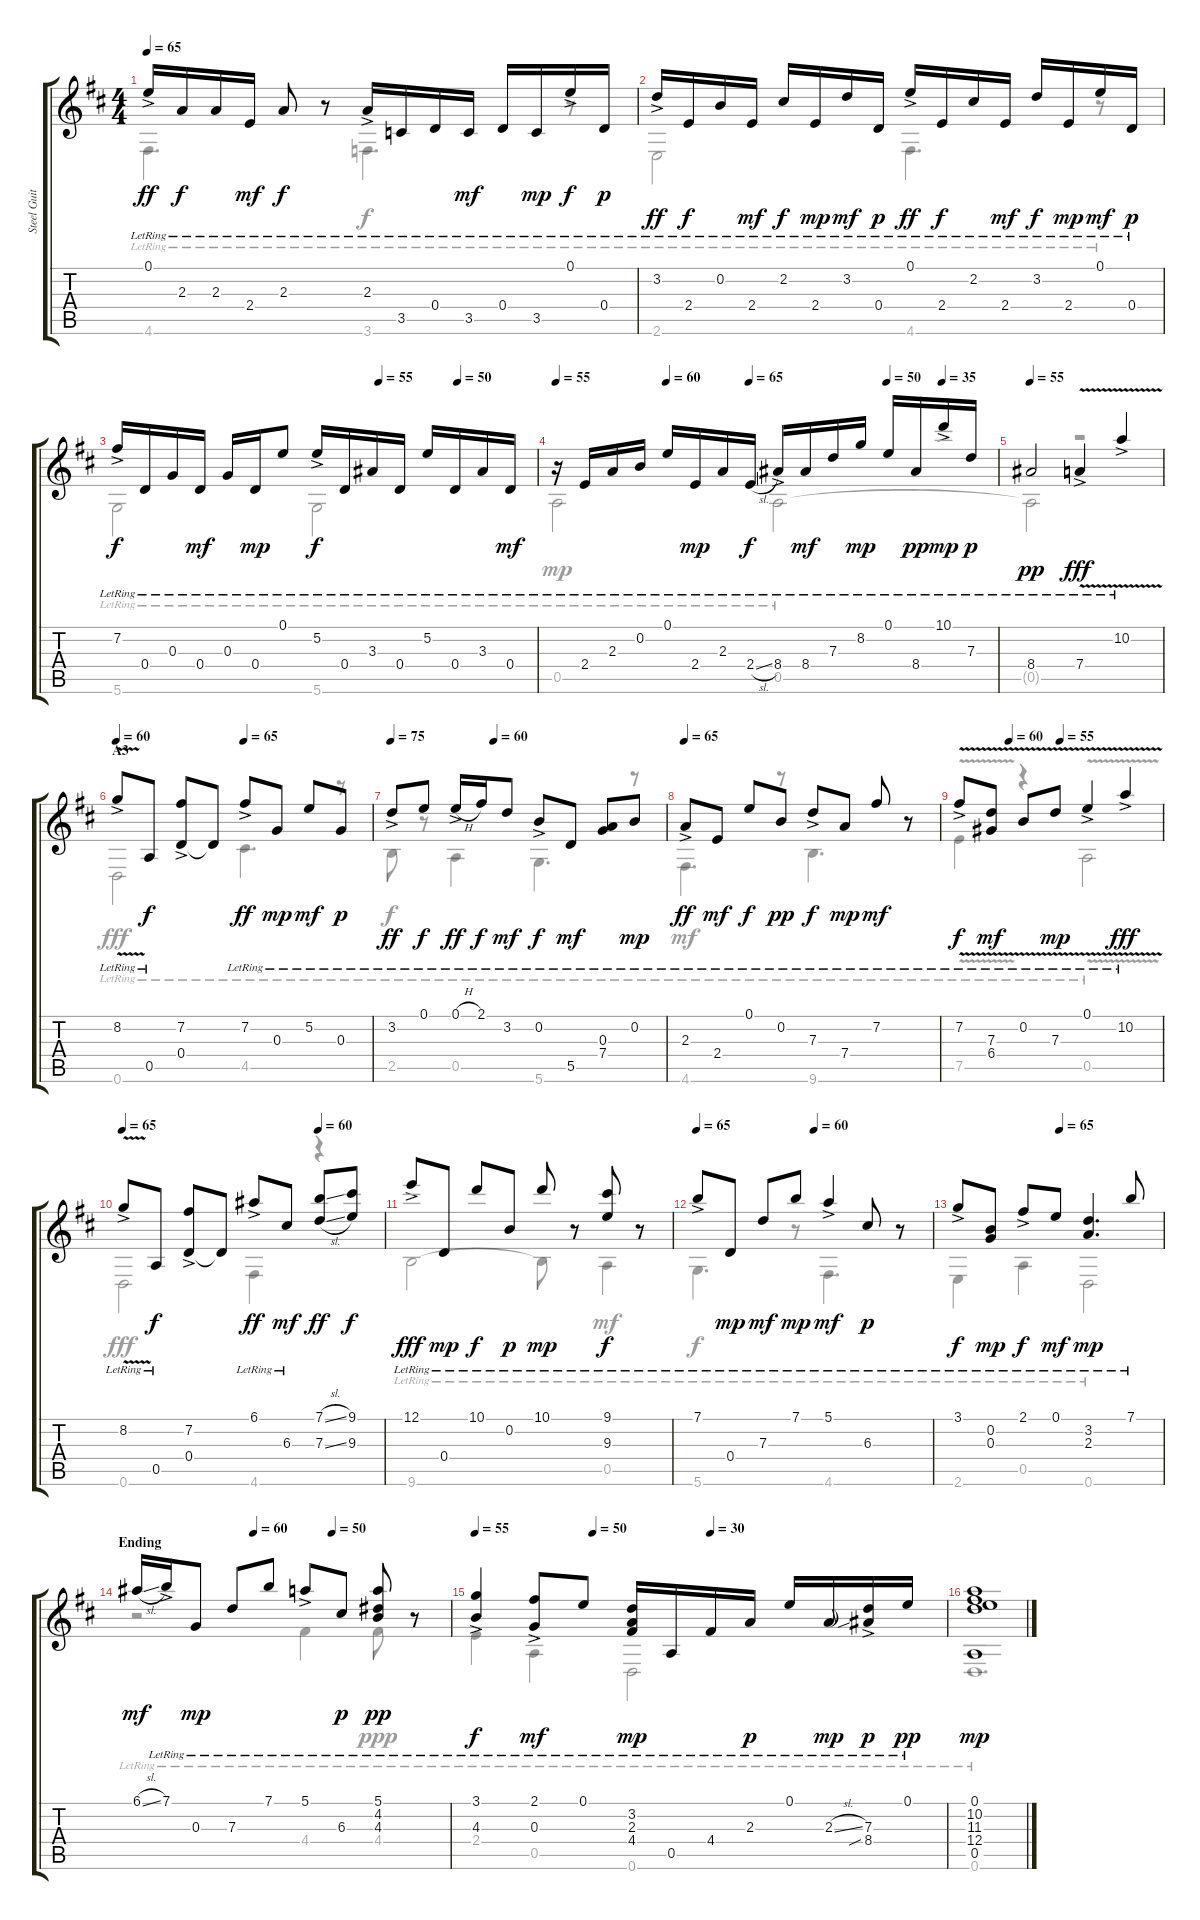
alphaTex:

\track ("Steel Guitar" "Steel Guit") {instrument acousticguitarsteel}
\staff {score tabs}
\tuning (E4 B3 G3 D3 A2 D2) {hide}
\voice
\ts (4 4)
\tempo 65
\clef g2
\ks d
0.1{ac lr}.16{dy ff} 2.3{lr}.16{dy f} 2.3{lr}.16 2.4{lr}.16{dy mf} 2.3{lr}.8{dy f} r.8 2.3{ac lr}.16 3.5{lr}.16 0.4{lr}.16 3.5{lr}.16{dy mf} 0.4{lr}.16 3.5{lr}.16{dy mp} 0.1{ac lr}.16{dy f} 0.4{lr}.16{dy p} |
3.2{ac lr}.16{dy ff} 2.4{lr}.16{dy f} 0.2{lr}.16 2.4{lr}.16{dy mf} 2.2{lr}.16{dy f} 2.4{lr}.16{dy mp} 3.2{lr}.16{dy mf} 0.4{lr}.16{dy p} 0.1{ac lr}.16{dy ff} 2.4{lr}.16{dy f} 2.2{lr}.16 2.4{lr}.16{dy mf} 3.2{lr}.16{dy f} 2.4{lr}.16{dy mp} 0.1{lr}.16{dy mf} 0.4{lr}.16{dy p} |
\tempo (55 0.625)
\tempo (50 0.8125)
7.2{ac lr}.16{dy f} 0.4{lr}.16 0.3{lr}.16 0.4{lr}.16{dy mf} 0.3{lr}.16 0.4{lr}.16{dy mp} 0.1{lr}.8 5.2{ac lr}.16{dy f} 0.4{lr}.16 3.3{lr}.16 0.4{lr}.16 5.2{lr}.16 0.4{lr}.16 3.3{lr}.16 0.4{lr}.16{dy mf} |
\tempo 55
\tempo (60 0.25)
\tempo (65 0.4375)
\tempo (50 0.75)
\tempo (35 0.875)
r.16 2.4{lr}.16 2.3{lr}.16 0.2{lr}.16 0.1{lr}.16 2.4{lr}.16{dy mp} 2.3{lr}.16 2.4{sl lr}.16{dy f} 8.4{ac lr}.16 8.4{lr}.16{dy mf} 7.3{lr}.16 8.2{lr}.16{dy mp} 0.1{lr}.16 8.4{lr}.16{dy pp} 10.1{ac lr}.16{dy mp} 7.3{lr}.16{dy p} |
\tempo 55
8.4{lr}.2{dy pp} 7.4{v ac lr}.4{dy fff} 10.2{v ac lr}.4 |
\section ("" "A3")
\tempo 60
\tempo (65 0.5)
8.2{v ac lr}.8 0.5{lr}.8{dy f} (7.2{ac} 0.4).8 0.4{t}.8 7.2{ac lr}.8{dy ff} 0.3{lr}.8{dy mp} 5.2{lr}.8{dy mf} 0.3{lr}.8{dy p} |
\tempo 75
\tempo (60 0.375)
3.2{ac lr}.8{dy ff} 0.1{lr}.8{dy f} 0.1{h ac lr}.16{dy ff} 2.1{lr}.16{dy f} 3.2{lr}.8{dy mf} 0.2{ac lr}.8{dy f} 5.5{lr}.8{dy mf} (0.3{lr} 7.4{lr}).8 0.2{lr}.8{dy mp} |
\tempo 65
2.3{ac lr}.8{dy ff} 2.4{lr}.8{dy mf} 0.1{lr}.8{dy f} 0.2{lr}.8{dy pp} 7.3{ac lr}.8{dy f} 7.4{lr}.8{dy mp} 7.2{lr}.8{dy mf} r.8 |
\tempo (60 0.25)
\tempo (55 0.5)
7.2{v ac lr}.8{dy f} (7.3{v lr} 6.4{v lr}).8{dy mf} 0.2{v lr}.8 7.3{v lr}.8{dy mp} 0.1{v ac lr}.4 10.2{v ac lr}.4{dy fff} |
\tempo 65
\tempo (60 0.75)
8.2{v ac lr}.8 0.5{lr}.8{dy f} (7.2{ac} 0.4).8 0.4{t}.8 6.1{ac lr}.8{dy ff} 6.3{lr}.8{dy mf} (7.1{sl} 7.3{sl}).8{dy ff} (9.1 9.3).8{dy f} |
12.1{ac lr}.8{dy fff} 0.4{lr}.8{dy mp} 10.1{lr}.8{dy f} 0.2{lr}.8{dy p} 10.1{lr}.8{dy mp} r.8 (9.1{lr} 9.3{lr}).8{dy f} r.8 |
\tempo 65
\tempo (60 0.5)
7.1{ac lr}.8 0.4{lr}.8{dy mp} 7.3{lr}.8{dy mf} 7.1{lr}.8{dy mp} 5.1{ac lr}.4{dy mf} 6.3{lr}.8{dy p} r.8 |
\tempo (65 0.5)
3.1{ac lr}.8{dy f} (0.2{lr} 0.3{lr}).8{dy mp} 2.1{ac lr}.8{dy f} 0.1{lr}.8{dy mf} (3.2{lr} 2.3{lr}).4{d dy mp} 7.1{lr}.8 |
\section ("" "Ending")
\tempo (60 0.375)
\tempo (50 0.625)
6.1{sl}.16{dy mf} 7.1{ac lr}.16 0.3{lr}.8{dy mp} 7.3{lr}.8 7.1{lr}.8 5.1{ac lr}.8 6.3{lr}.8{dy p} (5.1{lr} 4.2{lr} 4.3{lr}).8{dy pp} r.8 |
\tempo 55
\tempo (50 0.25)
\tempo (30 0.5)
(3.1{ac lr} 4.3{lr}).4{dy f} (2.1{ac lr} 0.3{lr}).8{dy mf} 0.1{lr}.8 (3.2{lr} 2.3{lr} 4.4{lr}).16{dy mp} 0.5{lr}.16 4.4{lr}.16 2.3{lr}.16{dy p} 0.1{lr}.16 2.3{sl lr}.16{dy mp} (7.3{ac lr} 8.4{sib}).16{dy p} 0.1{lr}.16{dy pp} |
(0.1 10.2 11.3 12.4 0.5).1{dy mp}
\voice
\clef g2
\ottava regular
\simile none
\ks d
4.6{lr}.4{d dy ff} r.8 3.6{lr}.4{d dy f} r.8 |
2.6{lr}.2{dy ff} 4.6{lr}.4{d} r.8 |
5.6{lr}.2{dy f} 5.6{lr}.2 |
0.5{lr}.2{dy mp} 0.5{lr}.2 |
0.5{t}.2 r.2 |
0.6{lr}.2{dy fff} 4.5{lr}.4{d dy ff} r.8 |
2.5{lr}.8{dy f} r.8 0.5{lr}.4 5.6{lr}.4{d} r.8 |
4.6{lr}.4{d dy mf} r.8 9.6{lr}.4{d} r.8 |
7.5{v lr}.4{dy f} r.4 0.5{v lr}.2 |
0.6.2{dy fff} 4.6.4{dy ff} r.4 |
9.6{lr}.2{dy fff} 9.6{lr t}.8 r.8 0.5{lr}.4{dy mf} |
5.6{lr}.4{d dy f} r.8 4.6{lr}.4{d dy mf} r.8 |
2.6{lr}.4 0.5{lr}.4 0.6{lr}.2{dy mp} |
r.2 4.4{lr}.4 4.4{lr}.8{dy ppp} r.8 |
2.4{lr}.4{dy f} 0.5{lr}.4{dy mf} 0.6{lr}.2{dy mp} |
0.6{lr}.1{d}
